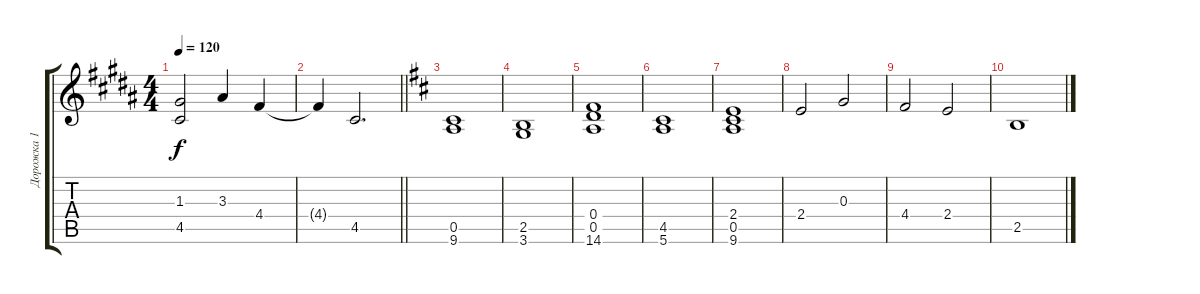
\track ("Дорожка 1" "Дорожка 1") {instrument acousticguitarsteel}
\staff {score tabs}
\tuning (E4 B3 G3 D3 A2 E2) {hide}
\ts (4 4)
\tempo 120
\clef g2
\ks b
(1.3 4.5).2{dy f} 3.3.4 4.4.4 |
\barLineRight lightlight
4.4{t}.4 4.5.2{d} |
\ks d
(0.5 9.6).1 |
(2.5 3.6).1 |
(0.4 0.5 14.6).1 |
(4.5 5.6).1 |
(2.4 0.5 9.6).1 |
2.4.2 0.3.2 |
4.4.2 2.4.2 |
2.5.1
